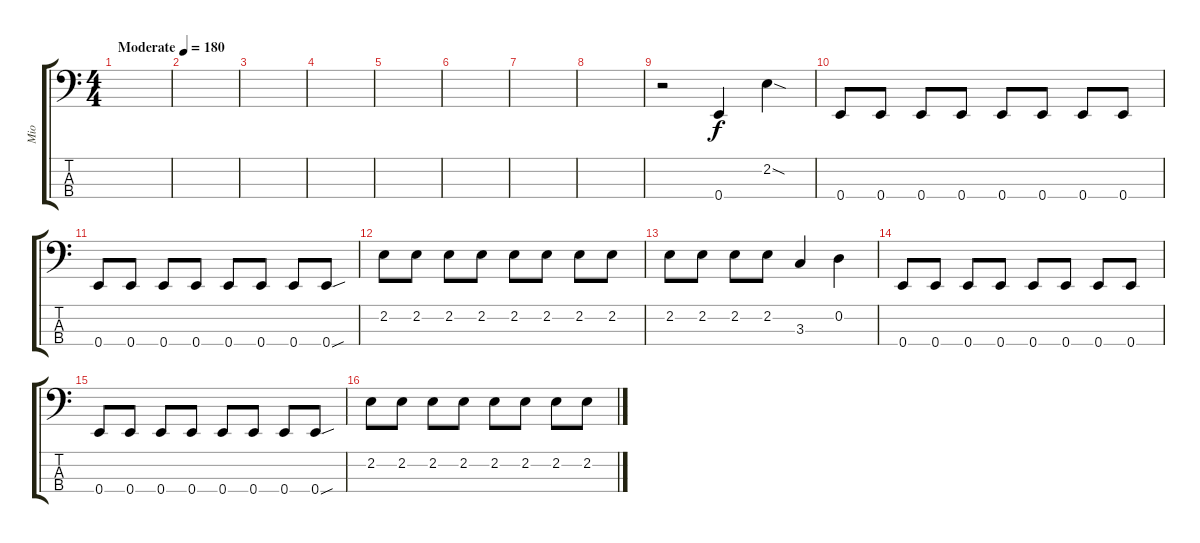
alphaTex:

\track ("Mio" "Mio") {instrument electricbassfinger}
\staff {score tabs}
\tuning (G2 D2 A1 E1) {hide}
\ts (4 4)
\tempo (180 "Moderate")
\clef f4
\ks c
|
|
|
|
|
|
|
|
r.2 0.4.4 2.2{sod}.4 |
0.4.8 0.4.8 0.4.8 0.4.8 0.4.8 0.4.8 0.4.8 0.4.8 |
0.4.8 0.4.8 0.4.8 0.4.8 0.4.8 0.4.8 0.4.8 0.4{sou}.8 |
2.2.8 2.2.8 2.2.8 2.2.8 2.2.8 2.2.8 2.2.8 2.2.8 |
2.2.8 2.2.8 2.2.8 2.2.8 3.3.4 0.2.4 |
0.4.8 0.4.8 0.4.8 0.4.8 0.4.8 0.4.8 0.4.8 0.4.8 |
0.4.8 0.4.8 0.4.8 0.4.8 0.4.8 0.4.8 0.4.8 0.4{sou}.8 |
2.2.8 2.2.8 2.2.8 2.2.8 2.2.8 2.2.8 2.2.8 2.2.8
